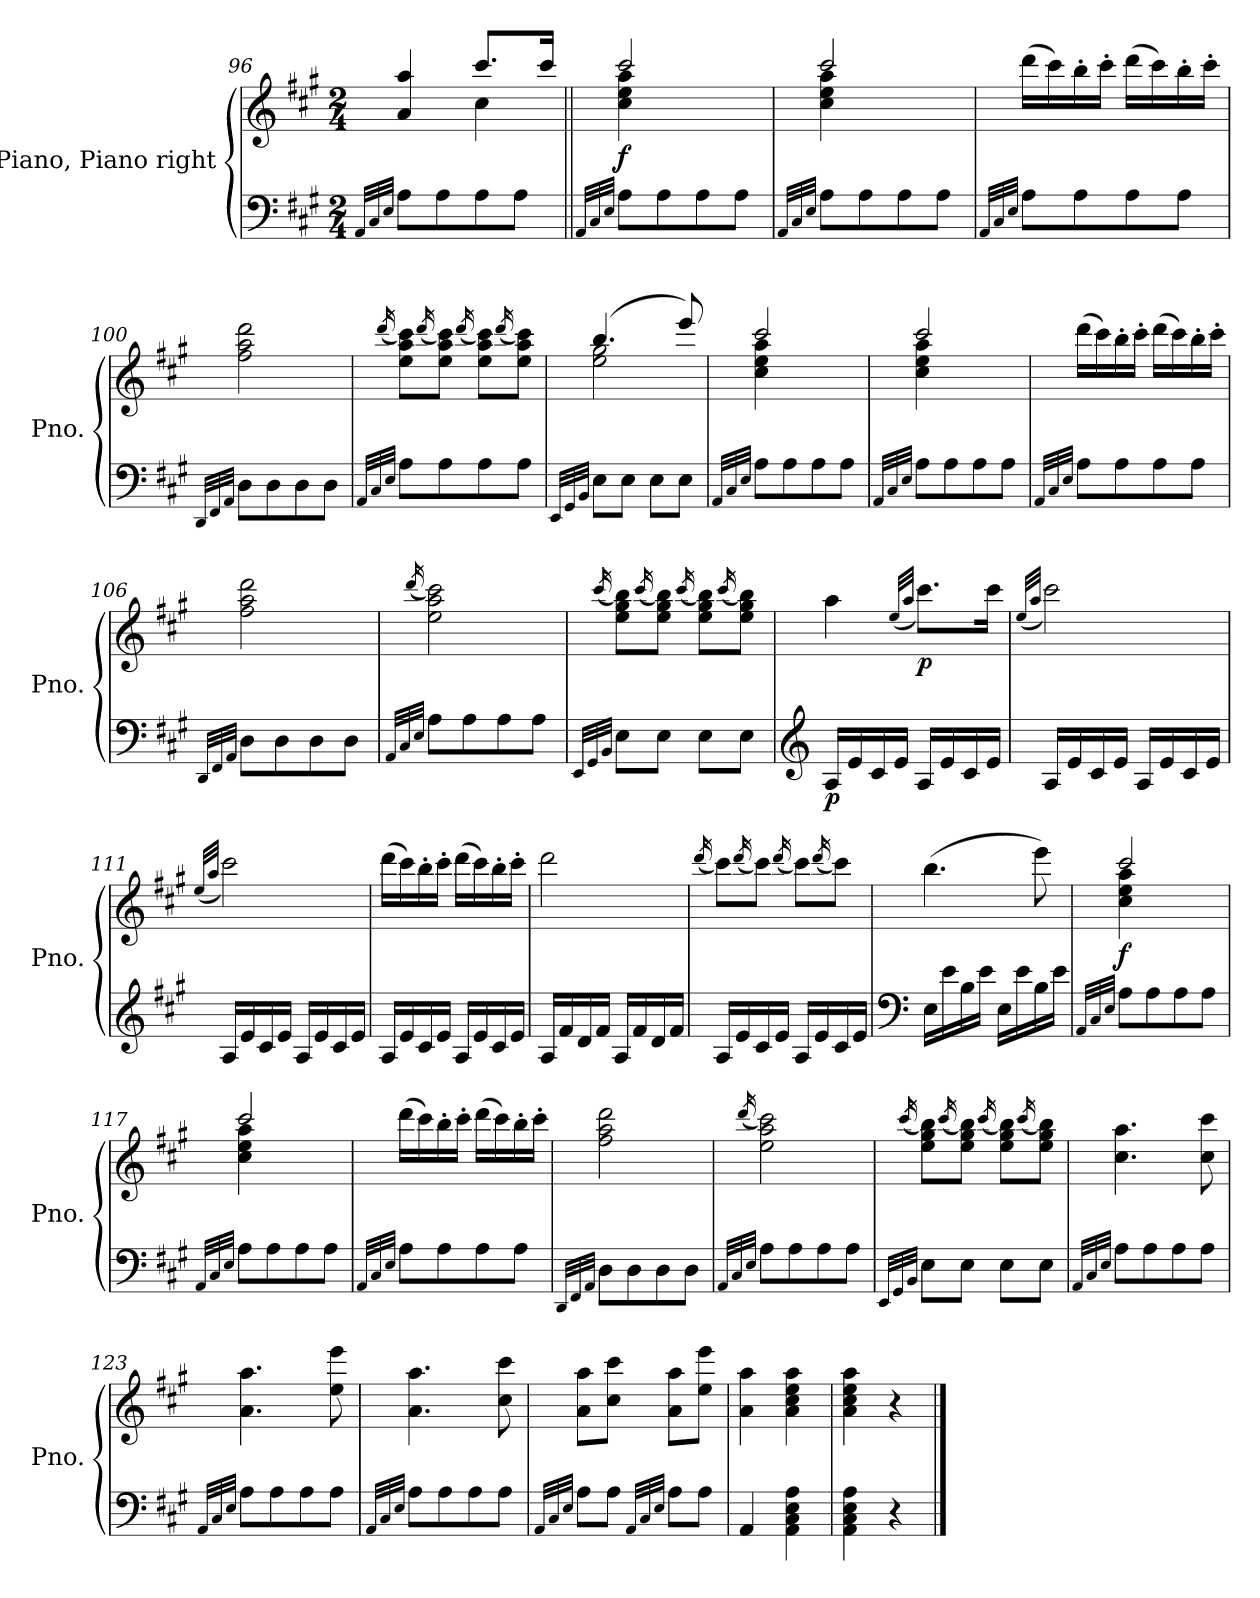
**kern	**kern	**dynam
*part1	*part1	*part1
*staff2	*staff1	*staff1/2
*I"Piano, Piano right	*	*
*I'Pno.	*	*
!!LO:LB:g=z
*clefF4	*clefG2	*
*k[f#c#g#]	*k[f#c#g#]	*
*M2/4	*M2/4	*
=96X9	=96X9	=96X9
32qAA/LLL	.	.
32qC#/	.	.
32qE/JJJ	.	.
*	*^	*
8A\L	4a/ 4aa/	4ryy	.
8A\	.	.	.
8A\	8.ccc#/L	4cc#\	.
8A\J	.	.	.
.	16ccc#/Jk	.	.
=97||	=97||	=97||	=97||
32qAA/LLL	.	.	.
32qC#/	.	.	.
32qE/JJJ	.	.	.
!	!	!	!LO:DY:b
8A\L	2ccc#/	4cc#\ 4ee\ 4aa\	f
8A\	.	.	.
8A\	.	4ryy	.
8A\J	.	.	.
=98	=98	=98	=98
32qAA/LLL	.	.	.
32qC#/	.	.	.
32qE/JJJ	.	.	.
8A\L	2ccc#/	4cc#\ 4ee\ 4aa\	.
8A\	.	.	.
8A\	.	4ryy	.
8A\J	.	.	.
*	*v	*v	*
=99	=99	=99
32qAA/LLL	.	.
32qC#/	.	.
32qE/JJJ	.	.
8A\L	(>16ddd\LL	.
.	16ccc#\)	.
8A\	16bb'\	.
.	16ccc#'\JJ	.
8A\	(>16ddd\LL	.
.	16ccc#\)	.
8A\J	16bb'\	.
.	16ccc#'\JJ	.
=100	=100	=100
32qDD/LLL	.	.
32qFF#/	.	.
32qAA/JJJ	.	.
8D\L	2ff#\ 2aa\ 2ddd\	.
8D\	.	.
8D\	.	.
8D\J	.	.
!!LO:LB:g=z
=101	=101	=101
32qAA/LLL	.	.
32qC#/	.	.
32qE/JJJ	(>16qddd/	.
8A\L	8ee\ 8aa\ 8ccc#\L)	.
.	(>16qddd/	.
8A\	8ee\ 8aa\ 8ccc#\J)	.
.	(>16qddd/	.
8A\	8ee\ 8aa\ 8ccc#\L)	.
.	(>16qddd/	.
8A\J	8ee\ 8aa\ 8ccc#\J)	.
=102	=102	=102
32qEE/LLL	.	.
32qGG#/	.	.
32qBB/JJJ	.	.
*	*^	*
8E\L	(>4.bb/	2ee\ 2gg#\	.
8E\J	.	.	.
8E\L	.	.	.
8E\J	8eee/)	.	.
=103	=103	=103	=103
32qAA/LLL	.	.	.
32qC#/	.	.	.
32qE/JJJ	.	.	.
8A\L	2ccc#/	4cc#\ 4ee\ 4aa\	.
8A\	.	.	.
8A\	.	4ryy	.
8A\J	.	.	.
=104	=104	=104	=104
32qAA/LLL	.	.	.
32qC#/	.	.	.
32qE/JJJ	.	.	.
8A\L	2ccc#/	4cc#\ 4ee\ 4aa\	.
8A\	.	.	.
8A\	.	4ryy	.
8A\J	.	.	.
*	*v	*v	*
=105	=105	=105
32qAA/LLL	.	.
32qC#/	.	.
32qE/JJJ	.	.
8A\L	(>16ddd\LL	.
.	16ccc#\)	.
8A\	16bb'\	.
.	16ccc#'\JJ	.
8A\	(>16ddd\LL	.
.	16ccc#\)	.
8A\J	16bb'\	.
.	16ccc#'\JJ	.
!!LO:LB:g=z
=106	=106	=106
32qDD/LLL	.	.
32qFF#/	.	.
32qAA/JJJ	.	.
8D\L	2ff#\ 2aa\ 2ddd\	.
8D\	.	.
8D\	.	.
8D\J	.	.
=107	=107	=107
32qAA/LLL	.	.
32qC#/	.	.
32qE/JJJ	(>16qddd/	.
8A\L	2ee\ 2aa\ 2ccc#\)	.
8A\	.	.
8A\	.	.
8A\J	.	.
=108	=108	=108
32qEE/LLL	.	.
32qGG#/	.	.
32qBB/JJJ	(>16qccc#/	.
8E\L	8ee\ 8gg#\ 8bb\L)	.
.	(>16qccc#/	.
8E\J	8ee\ 8gg#\ 8bb\J)	.
.	(>16qccc#/	.
8E\L	8ee\ 8gg#\ 8bb\L)	.
.	(>16qccc#/	.
8E\J	8ee\ 8gg#\ 8bb\J)	.
=109	=109	=109
*clefG2	*	*
!	!	!LO:DY:b=2
16A/LL	4aa\	p
16e/	.	.
16c#/	.	.
16e/JJ	.	.
.	(>32qee/LLL	.
.	32qaa/JJJ	.
!	!	!LO:DY:b
16A/LL	8.ccc#\L)	p
16e/	.	.
16c#/	.	.
16e/JJ	16ccc#\Jk	.
=110	=110	=110
.	(>32qee/LLL	.
.	32qaa/JJJ	.
16A/LL	2ccc#\)	.
16e/	.	.
16c#/	.	.
16e/JJ	.	.
16A/LL	.	.
16e/	.	.
16c#/	.	.
16e/JJ	.	.
!!LO:LB:g=z
=111	=111	=111
.	(>32qee/LLL	.
.	32qaa/JJJ	.
16A/LL	2ccc#\)	.
16e/	.	.
16c#/	.	.
16e/JJ	.	.
16A/LL	.	.
16e/	.	.
16c#/	.	.
16e/JJ	.	.
=112	=112	=112
16A/LL	(>16ddd\LL	.
16e/	16ccc#\)	.
16c#/	16bb'\	.
16e/JJ	16ccc#'\JJ	.
16A/LL	(>16ddd\LL	.
16e/	16ccc#\)	.
16c#/	16bb'\	.
16e/JJ	16ccc#'\JJ	.
=113	=113	=113
16A/LL	2ddd\	.
16f#/	.	.
16d/	.	.
16f#/JJ	.	.
16A/LL	.	.
16f#/	.	.
16d/	.	.
16f#/JJ	.	.
=114	=114	=114
.	(<16qddd/	.
16A/LL	8ccc#\L)	.
16e/	.	.
.	(<16qddd/	.
16c#/	8ccc#\J)	.
16e/JJ	.	.
.	(<16qddd/	.
16A/LL	8ccc#\L)	.
16e/	.	.
.	(<16qddd/	.
16c#/	8ccc#\J)	.
16e/JJ	.	.
!!LO:PB:g=z
=115	=115	=115
*clefF4	*	*
16E\LL	(4.bb\	.
16e\	.	.
16B\	.	.
16e\JJ	.	.
16E\LL	.	.
16e\	.	.
16B\	8eee\)	.
16e\JJ	.	.
=116	=116	=116
32qAA/LLL	.	.
32qC#/	.	.
32qE/JJJ	.	.
*	*^	*
!	!	!	!LO:DY:b
8A\L	2ccc#/	4cc#\ 4ee\ 4aa\	f
8A\	.	.	.
8A\	.	4ryy	.
8A\J	.	.	.
=117	=117	=117	=117
32qAA/LLL	.	.	.
32qC#/	.	.	.
32qE/JJJ	.	.	.
8A\L	2ccc#/	4cc#\ 4ee\ 4aa\	.
8A\	.	.	.
8A\	.	4ryy	.
8A\J	.	.	.
*	*v	*v	*
=118	=118	=118
32qAA/LLL	.	.
32qC#/	.	.
32qE/JJJ	.	.
8A\L	(>16ddd\LL	.
.	16ccc#\)	.
8A\	16bb'\	.
.	16ccc#'\JJ	.
8A\	(>16ddd\LL	.
.	16ccc#\)	.
8A\J	16bb'\	.
.	16ccc#'\JJ	.
=119	=119	=119
32qDD/LLL	.	.
32qFF#/	.	.
32qAA/JJJ	.	.
8D\L	2ff#\ 2aa\ 2ddd\	.
8D\	.	.
8D\	.	.
8D\J	.	.
=120	=120	=120
32qAA/LLL	.	.
32qC#/	.	.
32qE/JJJ	(>16qddd/	.
8A\L	2ee\ 2aa\ 2ccc#\)	.
8A\	.	.
8A\	.	.
8A\J	.	.
!!LO:LB:g=z
=121	=121	=121
32qEE/LLL	.	.
32qGG#/	.	.
32qBB/JJJ	(>16qccc#/	.
8E\L	8ee\ 8gg#\ 8bb\L)	.
.	(>16qccc#/	.
8E\J	8ee\ 8gg#\ 8bb\J)	.
.	(>16qccc#/	.
8E\L	8ee\ 8gg#\ 8bb\L)	.
.	(>16qccc#/	.
8E\J	8ee\ 8gg#\ 8bb\J)	.
=122	=122	=122
32qAA/LLL	.	.
32qC#/	.	.
32qE/JJJ	.	.
8A\L	4.cc#\ 4.aa\	.
8A\	.	.
8A\	.	.
8A\J	8cc#\ 8ccc#\	.
=123	=123	=123
32qAA/LLL	.	.
32qC#/	.	.
32qE/JJJ	.	.
8A\L	4.a\ 4.aa\	.
8A\	.	.
8A\	.	.
8A\J	8ee\ 8eee\	.
=124	=124	=124
32qAA/LLL	.	.
32qC#/	.	.
32qE/JJJ	.	.
8A\L	4.a\ 4.aa\	.
8A\	.	.
8A\	.	.
8A\J	8cc#\ 8ccc#\	.
=125	=125	=125
32qAA/LLL	.	.
32qC#/	.	.
32qE/JJJ	.	.
8A\L	8a\ 8aa\L	.
8A\J	8cc#\ 8ccc#\J	.
32qAA/LLL	.	.
32qC#/	.	.
32qE/JJJ	.	.
8A\L	8a\ 8aa\L	.
8A\J	8ee\ 8eee\J	.
=126	=126	=126
4AA/	4a\ 4aa\	.
4AA\ 4C#\ 4E\ 4A\	4a\ 4cc#\ 4ee\ 4aa\	.
=127	=127	=127
4AA\ 4C#\ 4E\ 4A\	4a\ 4cc#\ 4ee\ 4aa\	.
4r	4r	.
==	==	==
*-	*-	*-
